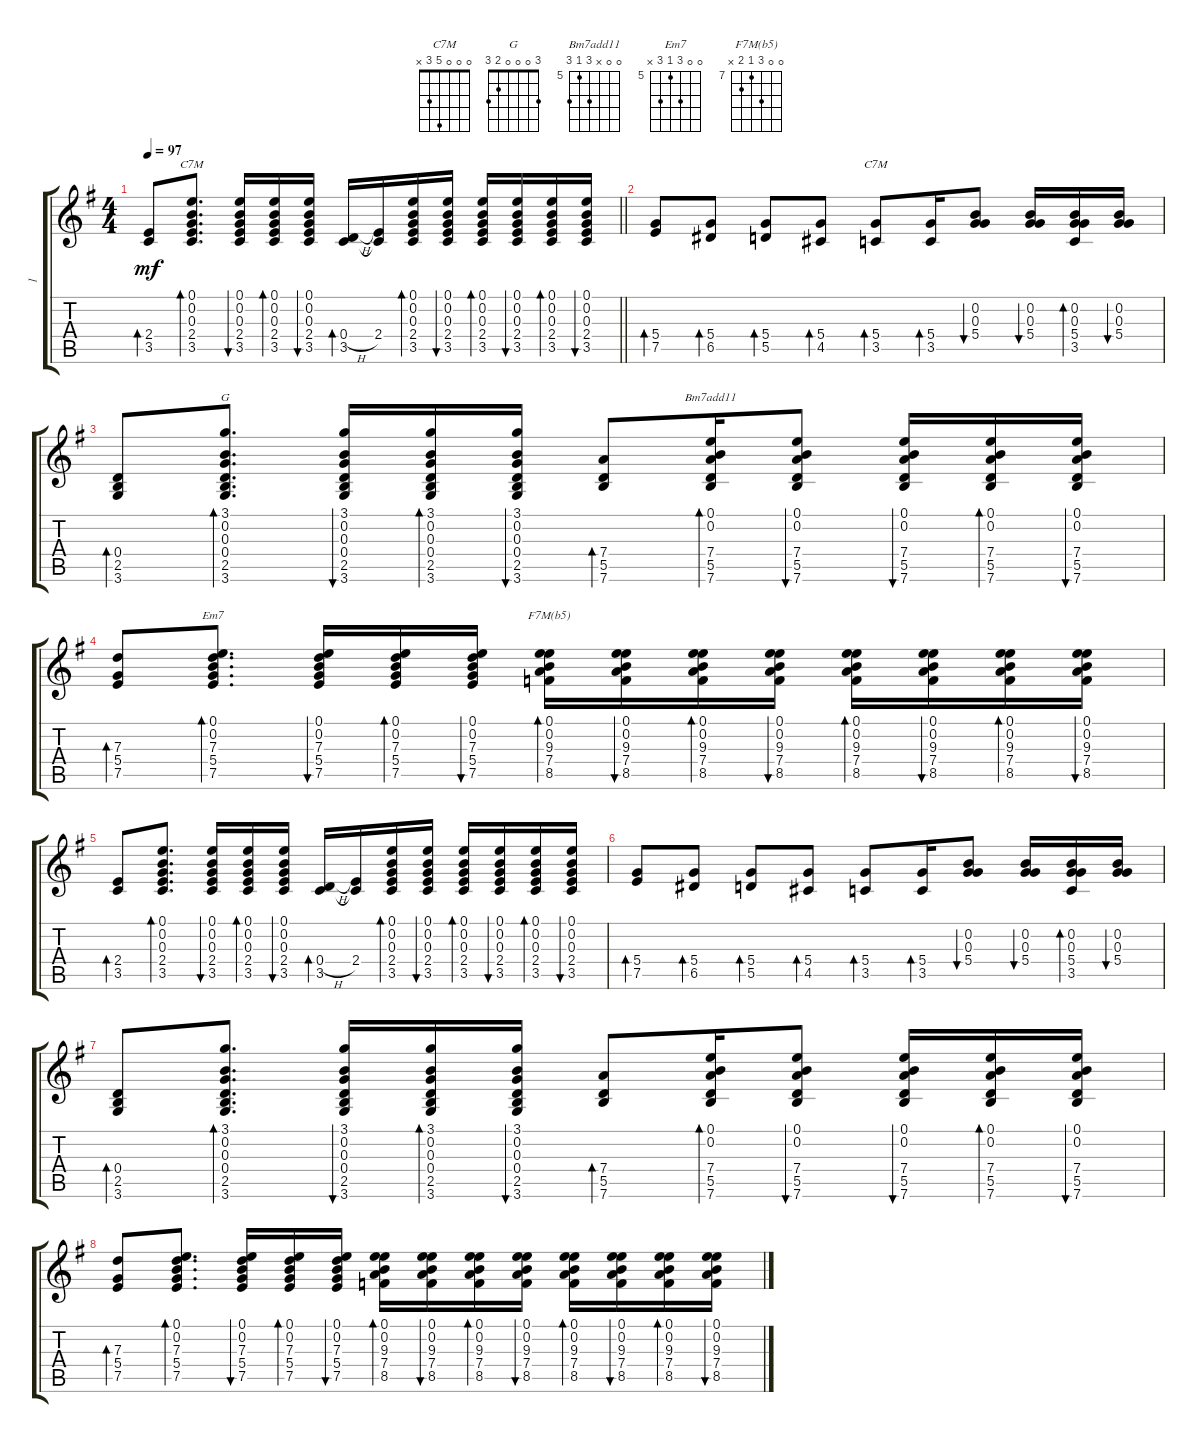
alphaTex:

\track ("1" "1") {instrument acousticguitarsteel}
\staff {score tabs}
\tuning (E4 B3 G3 D3 A2 E2) {hide}
\chord ("C7M" 0 0 0 2 3 x)
\chord ("C7M" 0 0 0 5 3 x)
\chord ("G" 3 0 0 0 2 3)
\chord ("Bm7add11" 0 0 x 7 5 7) {firstfret 5}
\chord ("Em7" 0 0 7 5 7 x) {firstfret 5}
\chord ("F7M(b5)" 0 0 9 7 8 x) {firstfret 7}
\ts (4 4)
\tempo 97
\clef g2
\barLineRight lightlight
\ks eminor
(2.4 3.5).8{bd 30 dy mf} (0.1 0.2 0.3 2.4 3.5).8{d bd 30 ch "C7M"} (0.1 0.2 0.3 2.4 3.5).16{bu 30} (0.1 0.2 0.3 2.4 3.5).16{bd 30} (0.1 0.2 0.3 2.4 3.5).16{bu 30} (0.4{h} 3.5).16{bd 30} (2.4 3.5{t}).16 (0.1 0.2 0.3 2.4 3.5).16{bd 30} (0.1 0.2 0.3 2.4 3.5).16{bu 30} (0.1 0.2 0.3 2.4 3.5).16{bd 30} (0.1 0.2 0.3 2.4 3.5).16{bu 30} (0.1 0.2 0.3 2.4 3.5).16{bd 30} (0.1 0.2 0.3 2.4 3.5).16{bu 30} |
(5.4 7.5).8{bd 30} (5.4 6.5).8{bd 30} (5.4 5.5).8{bd 30} (5.4 4.5).8{bd 30} (5.4 3.5).8{bd 30 ch "C7M"} (5.4 3.5).16{bd 30} (0.2 0.3 5.4).8{bu 30} (0.2 0.3 5.4).16{bu 30} (0.2 0.3 5.4 3.5).16{bd 30} (0.2 0.3 5.4).16{bu 30} |
(0.4 2.5 3.6).8{bd 30} (3.1 0.2 0.3 0.4 2.5 3.6).8{d bd 30 ch "G"} (3.1 0.2 0.3 0.4 2.5 3.6).16{bu 30} (3.1 0.2 0.3 0.4 2.5 3.6).16{bd 30} (3.1 0.2 0.3 0.4 2.5 3.6).16{bu 30} (7.4 5.5 7.6).8{bd 30} (0.1 0.2 7.4 5.5 7.6).16{bd 30 ch "Bm7add11"} (0.1 0.2 7.4 5.5 7.6).8{bu 30} (0.1 0.2 7.4 5.5 7.6).16{bu 30} (0.1 0.2 7.4 5.5 7.6).16{bd 30} (0.1 0.2 7.4 5.5 7.6).16{bu 30} |
(7.3 5.4 7.5).8{bd 30} (0.1 0.2 7.3 5.4 7.5).8{d bd 30 ch "Em7"} (0.1 0.2 7.3 5.4 7.5).16{bu 30} (0.1 0.2 7.3 5.4 7.5).16{bd 30} (0.1 0.2 7.3 5.4 7.5).16{bu 30} (0.1 0.2 9.3 7.4 8.5).16{bd 30 ch "F7M(b5)"} (0.1 0.2 9.3 7.4 8.5).16{bu 30} (0.1 0.2 9.3 7.4 8.5).16{bd 30} (0.1 0.2 9.3 7.4 8.5).16{bu 30} (0.1 0.2 9.3 7.4 8.5).16{bd 30} (0.1 0.2 9.3 7.4 8.5).16{bu 30} (0.1 0.2 9.3 7.4 8.5).16{bd 30} (0.1 0.2 9.3 7.4 8.5).16{bu 30} |
(2.4 3.5).8{bd 30} (0.1 0.2 0.3 2.4 3.5).8{d bd 30} (0.1 0.2 0.3 2.4 3.5).16{bu 30} (0.1 0.2 0.3 2.4 3.5).16{bd 30} (0.1 0.2 0.3 2.4 3.5).16{bu 30} (0.4{h} 3.5).16{bd 30} (2.4 3.5{t}).16 (0.1 0.2 0.3 2.4 3.5).16{bd 30} (0.1 0.2 0.3 2.4 3.5).16{bu 30} (0.1 0.2 0.3 2.4 3.5).16{bd 30} (0.1 0.2 0.3 2.4 3.5).16{bu 30} (0.1 0.2 0.3 2.4 3.5).16{bd 30} (0.1 0.2 0.3 2.4 3.5).16{bu 30} |
(5.4 7.5).8{bd 30} (5.4 6.5).8{bd 30} (5.4 5.5).8{bd 30} (5.4 4.5).8{bd 30} (5.4 3.5).8{bd 30} (5.4 3.5).16{bd 30} (0.2 0.3 5.4).8{bu 30} (0.2 0.3 5.4).16{bu 30} (0.2 0.3 5.4 3.5).16{bd 30} (0.2 0.3 5.4).16{bu 30} |
(0.4 2.5 3.6).8{bd 30} (3.1 0.2 0.3 0.4 2.5 3.6).8{d bd 30} (3.1 0.2 0.3 0.4 2.5 3.6).16{bu 30} (3.1 0.2 0.3 0.4 2.5 3.6).16{bd 30} (3.1 0.2 0.3 0.4 2.5 3.6).16{bu 30} (7.4 5.5 7.6).8{bd 30} (0.1 0.2 7.4 5.5 7.6).16{bd 30} (0.1 0.2 7.4 5.5 7.6).8{bu 30} (0.1 0.2 7.4 5.5 7.6).16{bu 30} (0.1 0.2 7.4 5.5 7.6).16{bd 30} (0.1 0.2 7.4 5.5 7.6).16{bu 30} |
(7.3 5.4 7.5).8{bd 30} (0.1 0.2 7.3 5.4 7.5).8{d bd 30} (0.1 0.2 7.3 5.4 7.5).16{bu 30} (0.1 0.2 7.3 5.4 7.5).16{bd 30} (0.1 0.2 7.3 5.4 7.5).16{bu 30} (0.1 0.2 9.3 7.4 8.5).16{bd 30} (0.1 0.2 9.3 7.4 8.5).16{bu 30} (0.1 0.2 9.3 7.4 8.5).16{bd 30} (0.1 0.2 9.3 7.4 8.5).16{bu 30} (0.1 0.2 9.3 7.4 8.5).16{bd 30} (0.1 0.2 9.3 7.4 8.5).16{bu 30} (0.1 0.2 9.3 7.4 8.5).16{bd 30} (0.1 0.2 9.3 7.4 8.5).16{bu 30}
